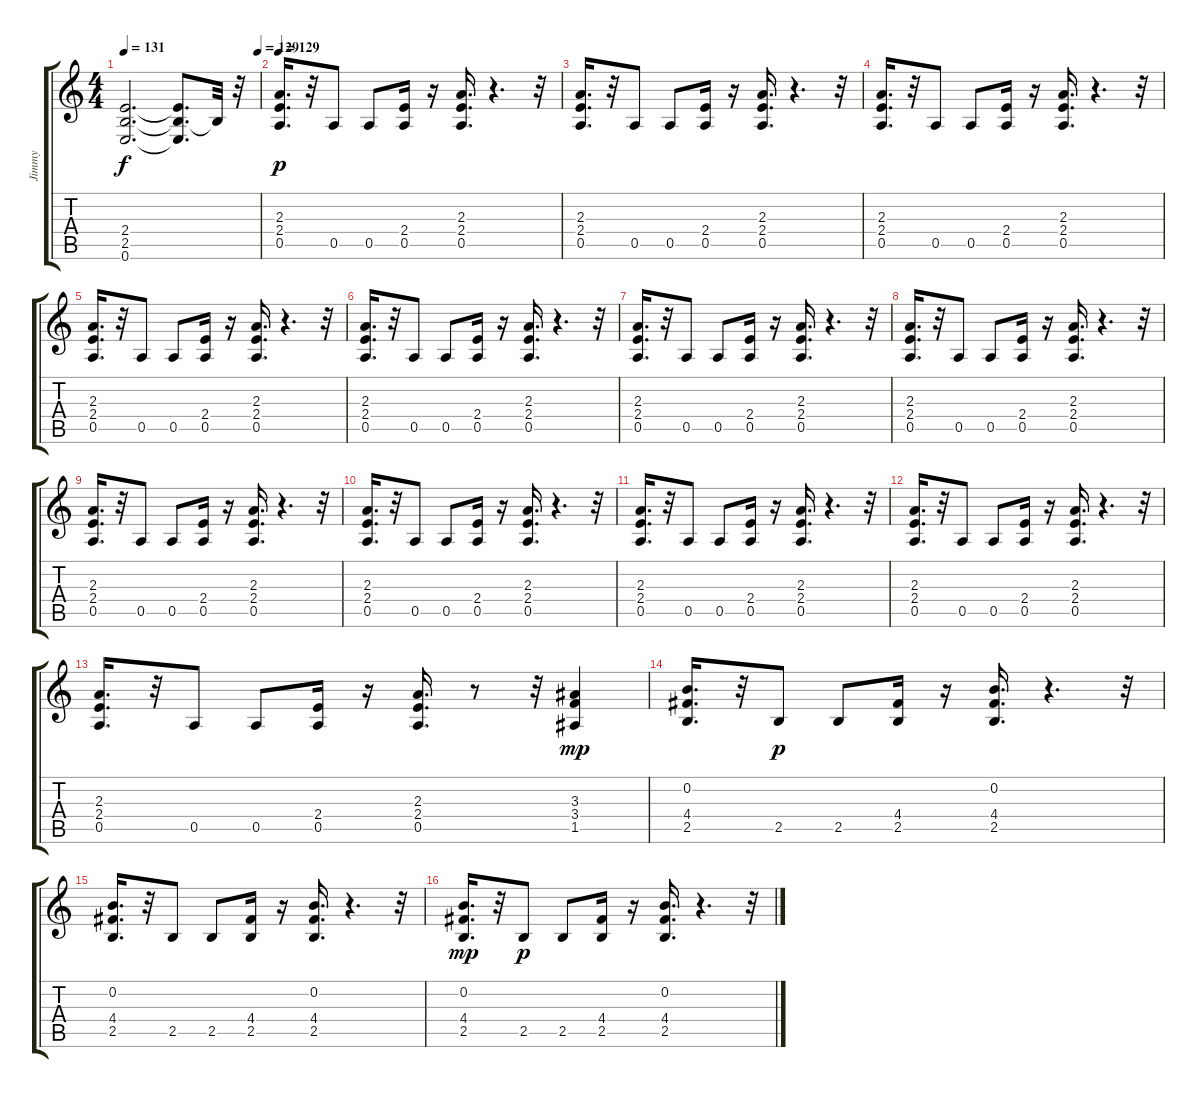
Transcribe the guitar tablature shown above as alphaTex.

\track ("Jimmy" "Jimmy") {instrument acousticguitarsteel}
\staff {score tabs}
\tuning (E4 B3 G3 D3 A2 E2) {hide}
\ts (4 4)
\tempo 131
\tempo (129 0.9895833333333334)
\clef g2
\ks c
(2.4{t} 2.5{t} 0.6{t}).2{d dy f} (2.4{t} 2.5{t} 0.6{t}).8{d} 2.5{t}.32 r.32 |
\tempo 129
(2.3 2.4 0.5).16{d dy p} r.32 0.5.8 0.5.8 (2.4 0.5).16 r.16 (2.3 2.4 0.5).16{d} r.4{d} r.32 |
(2.3 2.4 0.5).16{d} r.32 0.5.8 0.5.8 (2.4 0.5).16 r.16 (2.3 2.4 0.5).16{d} r.4{d} r.32 |
(2.3 2.4 0.5).16{d} r.32 0.5.8 0.5.8 (2.4 0.5).16 r.16 (2.3 2.4 0.5).16{d} r.4{d} r.32 |
(2.3 2.4 0.5).16{d} r.32 0.5.8 0.5.8 (2.4 0.5).16 r.16 (2.3 2.4 0.5).16{d} r.4{d} r.32 |
(2.3 2.4 0.5).16{d} r.32 0.5.8 0.5.8 (2.4 0.5).16 r.16 (2.3 2.4 0.5).16{d} r.4{d} r.32 |
(2.3 2.4 0.5).16{d} r.32 0.5.8 0.5.8 (2.4 0.5).16 r.16 (2.3 2.4 0.5).16{d} r.4{d} r.32 |
(2.3 2.4 0.5).16{d} r.32 0.5.8 0.5.8 (2.4 0.5).16 r.16 (2.3 2.4 0.5).16{d} r.4{d} r.32 |
(2.3 2.4 0.5).16{d} r.32 0.5.8 0.5.8 (2.4 0.5).16 r.16 (2.3 2.4 0.5).16{d} r.4{d} r.32 |
(2.3 2.4 0.5).16{d} r.32 0.5.8 0.5.8 (2.4 0.5).16 r.16 (2.3 2.4 0.5).16{d} r.4{d} r.32 |
(2.3 2.4 0.5).16{d} r.32 0.5.8 0.5.8 (2.4 0.5).16 r.16 (2.3 2.4 0.5).16{d} r.4{d} r.32 |
(2.3 2.4 0.5).16{d} r.32 0.5.8 0.5.8 (2.4 0.5).16 r.16 (2.3 2.4 0.5).16{d} r.4{d} r.32 |
(2.3 2.4 0.5).16{d} r.32 0.5.8 0.5.8 (2.4 0.5).16 r.16 (2.3 2.4 0.5).16{d} r.8 r.32 (3.3 3.4 1.5).4{dy mp} |
(0.2 4.4 2.5).16{d} r.32 2.5.8{dy p} 2.5.8 (4.4 2.5).16 r.16 (0.2 4.4 2.5).16{d} r.4{d} r.32 |
(0.2 4.4 2.5).16{d} r.32 2.5.8 2.5.8 (4.4 2.5).16 r.16 (0.2 4.4 2.5).16{d} r.4{d} r.32 |
(0.2 4.4 2.5).16{d dy mp} r.32 2.5.8{dy p} 2.5.8 (4.4 2.5).16 r.16 (0.2 4.4 2.5).16{d} r.4{d} r.32
